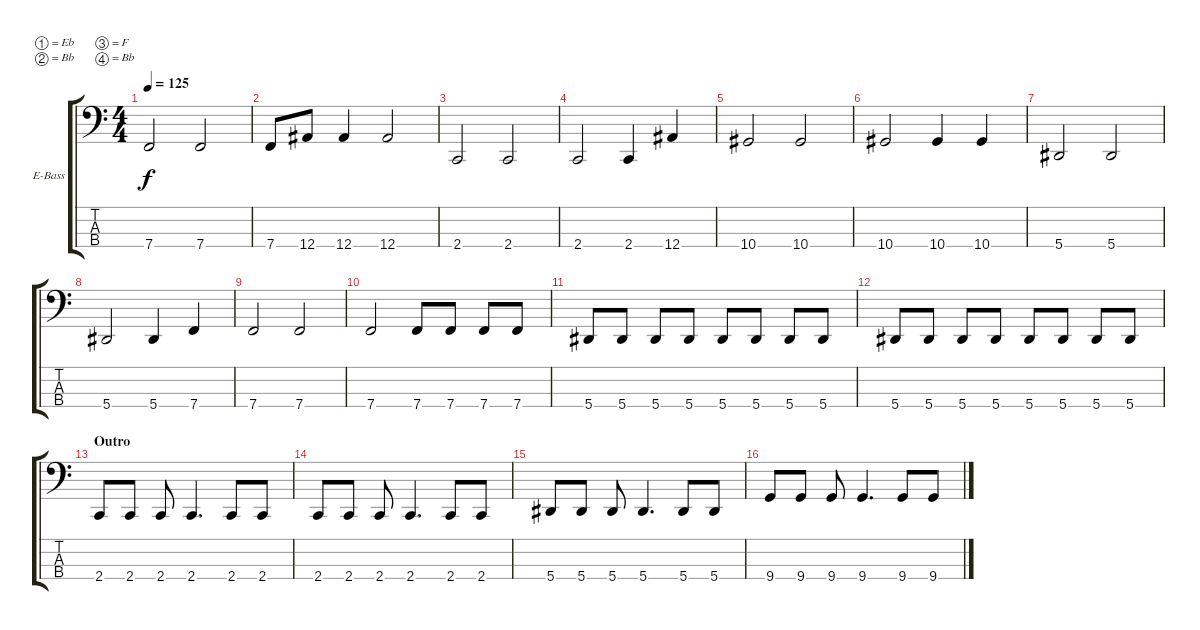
\bracketExtendMode groupsimilarinstruments
\firstSystemTrackNameOrientation horizontal
\otherSystemsTrackNameOrientation horizontal
\track ("Bass (Mark Klepaski)" "E-Bass") {instrument electricbasspick}
\staff {score tabs}
\tuning (Eb2 Bb1 F1 Bb0)
\ts (4 4)
\tempo 125
\clef f4
\ks c
7.4.2{dy f} 7.4.2 |
7.4.8 12.4.8 12.4.4 12.4.2 |
2.4.2 2.4.2 |
2.4.2 2.4.4 12.4.4 |
10.4.2 10.4.2 |
10.4.2 10.4.4 10.4.4 |
5.4.2 5.4.2 |
5.4.2 5.4.4 7.4.4 |
7.4.2 7.4.2 |
7.4.2 7.4.8 7.4.8 7.4.8 7.4.8 |
5.4.8 5.4.8 5.4.8 5.4.8 5.4.8 5.4.8 5.4.8 5.4.8 |
5.4.8 5.4.8 5.4.8 5.4.8 5.4.8 5.4.8 5.4.8 5.4.8 |
\section ("" "Outro")
2.4.8 2.4.8 2.4.8 2.4.4{d} 2.4.8 2.4.8 |
2.4.8 2.4.8 2.4.8 2.4.4{d} 2.4.8 2.4.8 |
5.4.8 5.4.8 5.4.8 5.4.4{d} 5.4.8 5.4.8 |
9.4.8 9.4.8 9.4.8 9.4.4{d} 9.4.8 9.4.8
